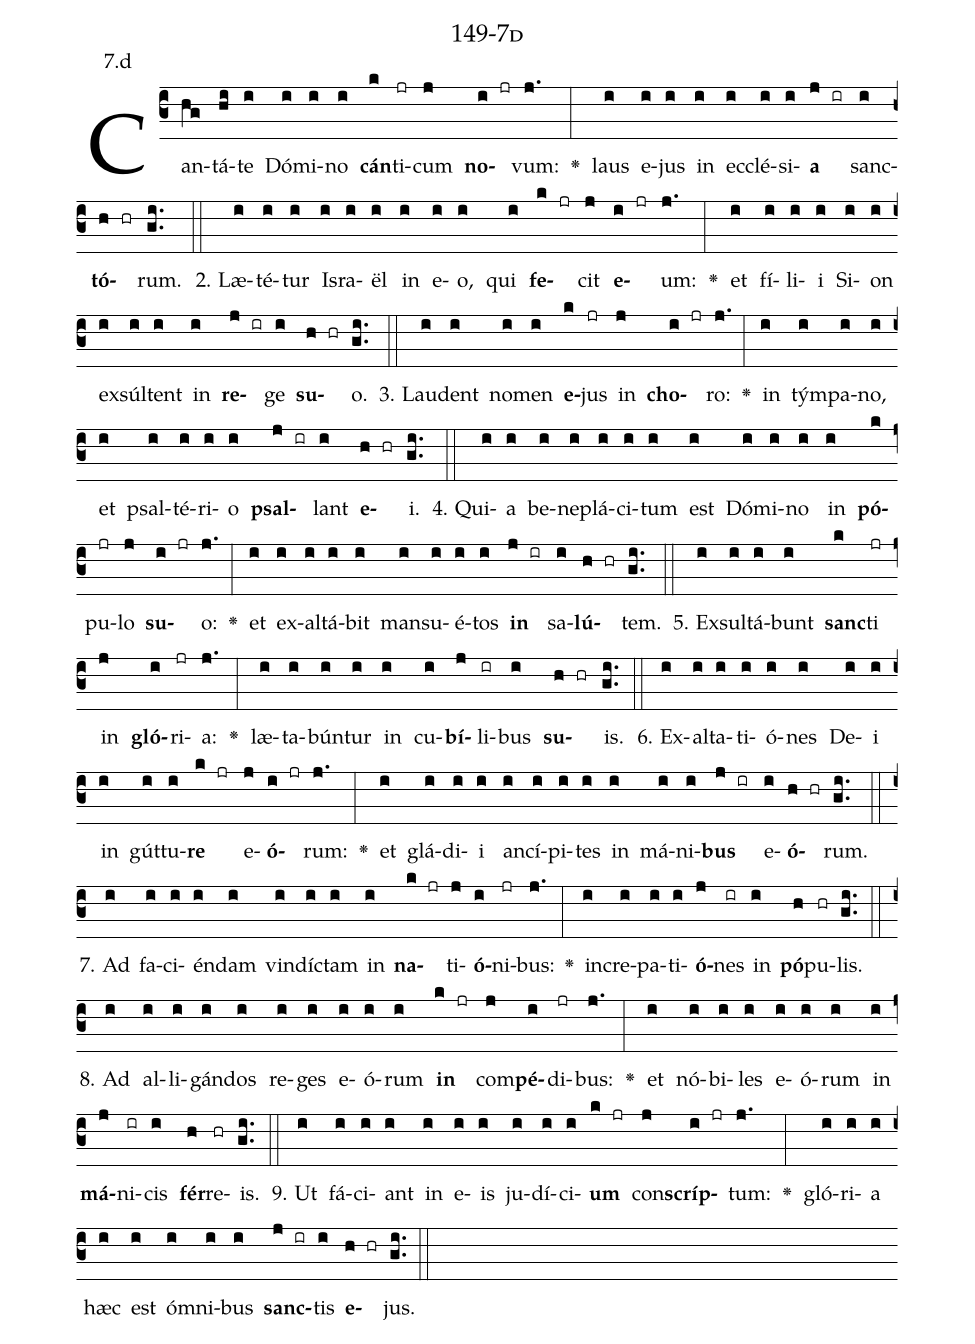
name: 149-7d;
annotation: 7.d;
%%
(c3)Can(hg)tá(hi)te(i) Dó(i)mi(i)no(i) <b>cán</b>(k)ti(jr)cum(j) <b>no</b>(i jr)vum:(j.) <v>\greheightstar</v>(:) laus(i) e(i)jus(i) in(i) ec(i)clé(i)si(i)<b>a</b>(j ir) sanc(i)<b>tó</b>(h hr)rum.(gi..) (::)
2. Læ(i)té(i)tur(i) Is(i)ra(i)ël(i) in(i) e(i)o,(i) qui(i) <b>fe</b>(k jr)cit(j) <b>e</b>(i jr)um:(j.) <v>\greheightstar</v>(:) et(i) fí(i)li(i)i(i) Si(i)on(i) ex(i)súl(i)tent(i) in(i) <b>re</b>(j ir)ge(i) <b>su</b>(h hr)o.(gi..) (::)
3. Lau(i)dent(i) no(i)men(i) <b>e</b>(k)jus(jr) in(j) <b>cho</b>(i jr)ro:(j.) <v>\greheightstar</v>(:) in(i) tým(i)pa(i)no,(i) et(i) psal(i)té(i)ri(i)o(i) <b>psal</b>(j ir)lant(i) <b>e</b>(h hr)i.(gi..) (::)
4. Qui(i)a(i) be(i)ne(i)plá(i)ci(i)tum(i) est(i) Dó(i)mi(i)no(i) in(i) <b>pó</b>(k)pu(jr)lo(j) <b>su</b>(i jr)o:(j.) <v>\greheightstar</v>(:) et(i) ex(i)al(i)tá(i)bit(i) man(i)su(i)é(i)tos(i) <b>in</b>(j ir) sa(i)<b>lú</b>(h hr)tem.(gi..) (::)
5. Ex(i)sul(i)tá(i)bunt(i) <b>sanc</b>(k)ti(jr) in(j) <b>gló</b>(i)ri(jr)a:(j.) <v>\greheightstar</v>(:) læ(i)ta(i)bún(i)tur(i) in(i) cu(i)<b>bí</b>(j)li(ir)bus(i) <b>su</b>(h hr)is.(gi..) (::)
6. Ex(i)al(i)ta(i)ti(i)ó(i)nes(i) De(i)i(i) in(i) gút(i)tu(i)<b>re</b>(k jr) e(j)<b>ó</b>(i jr)rum:(j.) <v>\greheightstar</v>(:) et(i) glá(i)di(i)i(i) an(i)cí(i)pi(i)tes(i) in(i) má(i)ni(i)<b>bus</b>(j ir) e(i)<b>ó</b>(h hr)rum.(gi..) (::)
7. Ad(i) fa(i)ci(i)én(i)dam(i) vin(i)díc(i)tam(i) in(i) <b>na</b>(k jr)ti(j)<b>ó</b>(i)ni(jr)bus:(j.) <v>\greheightstar</v>(:) in(i)cre(i)pa(i)ti(i)<b>ó</b>(j)nes(ir) in(i) <b>pó</b>(h)pu(hr)lis.(gi..) (::)
8. Ad(i) al(i)li(i)gán(i)dos(i) re(i)ges(i) e(i)ó(i)rum(i) <b>in</b>(k jr) com(j)<b>pé</b>(i)di(jr)bus:(j.) <v>\greheightstar</v>(:) et(i) nó(i)bi(i)les(i) e(i)ó(i)rum(i) in(i) <b>má</b>(j)ni(ir)cis(i) <b>fér</b>(h)re(hr)is.(gi..) (::)
9. Ut(i) fá(i)ci(i)ant(i) in(i) e(i)is(i) ju(i)dí(i)ci(i)<b>um</b>(k jr) con(j)<b>scríp</b>(i jr)tum:(j.) <v>\greheightstar</v>(:) gló(i)ri(i)a(i) hæc(i) est(i) óm(i)ni(i)bus(i) <b>sanc</b>(j ir)tis(i) <b>e</b>(h hr)jus.(gi..) (::)
